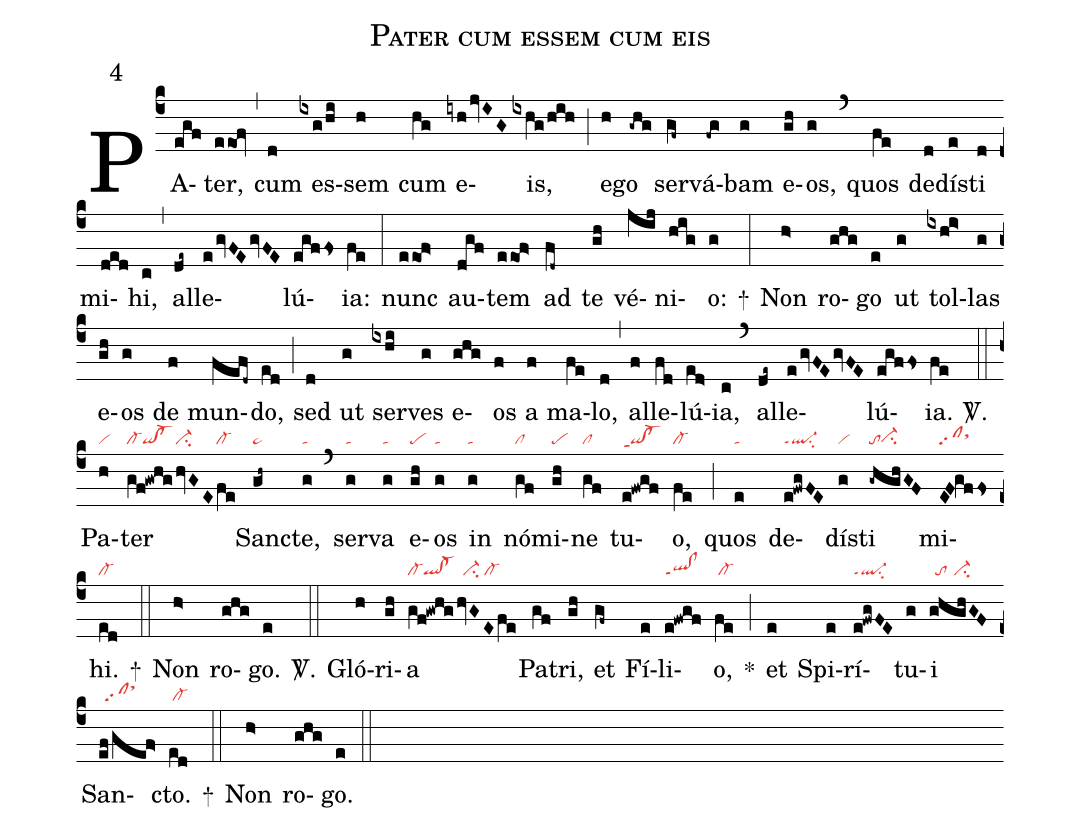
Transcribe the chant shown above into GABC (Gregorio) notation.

name: Pater cum essem cum eis;
mode: 4;
nabc-lines: 1;
%%
(c4)
PA(egf)ter,(eeOf) (,)
cum(d) es(ixg/hi)sem(h) cum(hg) e(iyh/jvIG)is,(ixhg/hih) (;)
e(h)go(-ghg) ser(gf~)vá(-fg)bam(g) e(gh)os,(g) (`)
quos(fe) de(d)dí(e)sti(d) mi(ded)hi,(c) (,)
al(de~)le(e/gvFEgvFE)lú(egffs)ia:(fe) (:)
nunc(eeOf>) au(dgf)tem(eeOf>) ad(fd~) te(gh) vé(jij)ni(hig)o:(g) +(:)
Non(h>) ro(ghg)go(e) ut(g) tol(ixhi>)las(g) e(gh)os(g) de(f) mun(fefd~)do,(ed) (;)
sed(d) ut(g) ser(ixhi)ves(g) e(ghg)os(f) a(f) ma(fe)lo,(d) (,)
al(f)le(fd)lú(ed>)ia,(c) (`)
al(de~)le(e/gvFEgvFE)lú(egffs)ia.(fe) <sp>V/</sp>.(::)
Pa(h|vi)ter(gf!gwhg/|cl-qi!cl-|hvGE|ci-|fe|cl-) San(gh~|ta>)cte,(g|ta) (`)
ser(g|ta)va(g|ta) e(gh|pe)os(g|ta) in(g|ta) nó(gf|cl)mi(gh|pe)ne(gf|cl) tu(e!fwgf|qi!cl-ppt1)o,(fe|cl-) (;)
quos(e|ta) de(e!fwgFE|ql-ppt1su2)dí(g|vi)sti(-ghghGF|toci-hg) mi(EF!gffs|sfsthi)hi.(ed|cl-) +(::)
Non(h>) ro(ghg)go.(e) <sp>V/</sp>.(::)
Gló(h)ri(gh)a(gf!gwhg|cl-ql!cl-|hvGEfe|//ci-/cl-) Pa(gf)tri,(gh) et(gf~) Fí(e)li(e!fwgf|ql!clppt1)o,(fe|/cl-) *(;)
et(e) Spi(e)rí(e!fwgFE|ql-ppt1su2)tu(g)i(ghghGF|//to//ci-) San(ef/gef>|//sfsthk)cto.(ed|/cl-) +(::)
Non(h>) ro(ghg)go.(e) (::)
